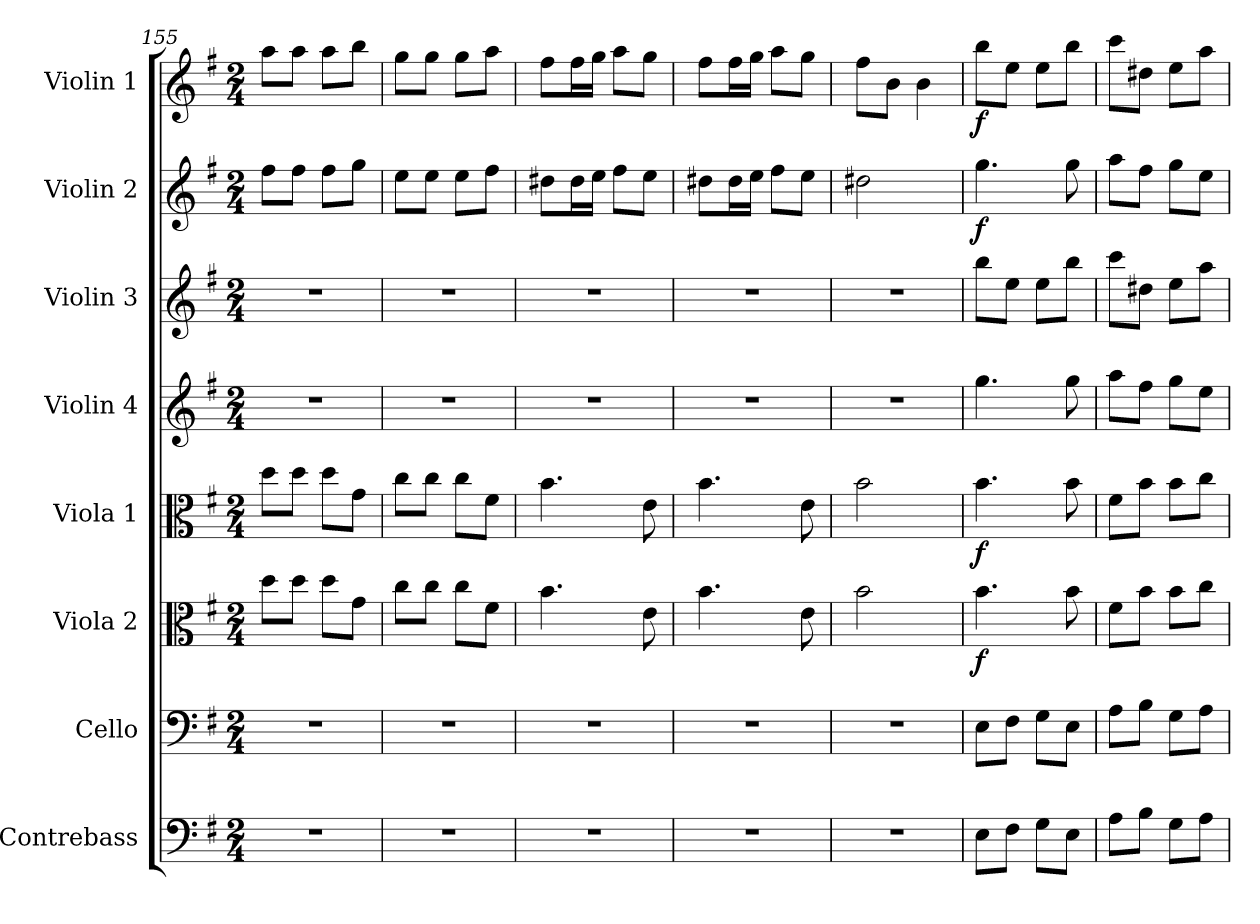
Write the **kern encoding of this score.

**kern	**kern	**kern	**dynam	**kern	**dynam	**kern	**kern	**kern	**dynam	**kern	**dynam
*part8	*part7	*part6	*part6	*part5	*part5	*part4	*part3	*part2	*part2	*part1	*part1
*staff8	*staff7	*staff6	*staff6	*staff5	*staff5	*staff4	*staff3	*staff2	*staff2	*staff1	*staff1
*I"Contrebass	*I"Cello	*I"Viola 2	*	*I"Viola 1	*	*I"Violin 4	*I"Violin 3	*I"Violin 2	*	*I"Violin 1	*
*I'Cb.	*	*I'Vla. 2	*	*I'Vla. 1	*	*I'Vln. 4	*I'Vln. 3	*I'Vln. 2	*	*I'Vln. 1	*
*clefF4	*clefF4	*clefC3	*	*clefC3	*	*clefG2	*clefG2	*clefG2	*	*clefG2	*
*ITrd7c12	*	*	*	*	*	*	*	*	*	*	*
*k[f#]	*k[f#]	*k[f#]	*	*k[f#]	*	*k[f#]	*k[f#]	*k[f#]	*	*k[f#]	*
*M2/4	*M2/4	*M2/4	*	*M2/4	*	*M2/4	*M2/4	*M2/4	*	*M2/4	*
=155	=155	=155	=155	=155	=155	=155	=155	=155	=155	=155	=155
2r	2r	8dd\L	.	8dd\L	.	2r	2r	8ff#\L	.	8aa\L	.
.	.	8dd\J	.	8dd\J	.	.	.	8ff#\J	.	8aa\J	.
.	.	8dd\L	.	8dd\L	.	.	.	8ff#\L	.	8aa\L	.
.	.	8g\J	.	8g\J	.	.	.	8gg\J	.	8bb\J	.
=156	=156	=156	=156	=156	=156	=156	=156	=156	=156	=156	=156
2r	2r	8cc\L	.	8cc\L	.	2r	2r	8ee\L	.	8gg\L	.
.	.	8cc\J	.	8cc\J	.	.	.	8ee\J	.	8gg\J	.
.	.	8cc\L	.	8cc\L	.	.	.	8ee\L	.	8gg\L	.
.	.	8f#\J	.	8f#\J	.	.	.	8ff#\J	.	8aa\J	.
=157	=157	=157	=157	=157	=157	=157	=157	=157	=157	=157	=157
2r	2r	4.b\	.	4.b\	.	2r	2r	8dd#X\L	.	8ff#\L	.
.	.	.	.	.	.	.	.	16dd#\L	.	16ff#\L	.
.	.	.	.	.	.	.	.	16ee\JJ	.	16gg\JJ	.
.	.	.	.	.	.	.	.	8ff#\L	.	8aa\L	.
.	.	8e\	.	8e\	.	.	.	8ee\J	.	8gg\J	.
=158	=158	=158	=158	=158	=158	=158	=158	=158	=158	=158	=158
2r	2r	4.b\	.	4.b\	.	2r	2r	8dd#X\L	.	8ff#\L	.
.	.	.	.	.	.	.	.	16dd#\L	.	16ff#\L	.
.	.	.	.	.	.	.	.	16ee\JJ	.	16gg\JJ	.
.	.	.	.	.	.	.	.	8ff#\L	.	8aa\L	.
.	.	8e\	.	8e\	.	.	.	8ee\J	.	8gg\J	.
=159	=159	=159	=159	=159	=159	=159	=159	=159	=159	=159	=159
2r	2r	2b\	.	2b\	.	2r	2r	2dd#X\	.	8ff#\L	.
.	.	.	.	.	.	.	.	.	.	8b\J	.
.	.	.	.	.	.	.	.	.	.	4b\	.
=160	=160	=160	=160	=160	=160	=160	=160	=160	=160	=160	=160
!	!	!	!LO:DY:b	!	!LO:DY:b	!	!	!	!LO:DY:b	!	!LO:DY:b
8EE\L	8E\L	4.b\	f	4.b\	f	4.gg\	8bb\L	4.gg\	f	8bb\L	f
8FF#\J	8F#\J	.	.	.	.	.	8ee\J	.	.	8ee\J	.
8GG\L	8G\L	.	.	.	.	.	8ee\L	.	.	8ee\L	.
8EE\J	8E\J	8b\	.	8b\	.	8gg\	8bb\J	8gg\	.	8bb\J	.
=161	=161	=161	=161	=161	=161	=161	=161	=161	=161	=161	=161
8AA\L	8A\L	8f#\L	.	8f#\L	.	8aa\L	8ccc\L	8aa\L	.	8ccc\L	.
8BB\J	8B\J	8b\J	.	8b\J	.	8ff#\J	8dd#X\J	8ff#\J	.	8dd#X\J	.
8GG\L	8G\L	8b\L	.	8b\L	.	8gg\L	8ee\L	8gg\L	.	8ee\L	.
8AA\J	8A\J	8cc\J	.	8cc\J	.	8ee\J	8aa\J	8ee\J	.	8aa\J	.
=	=	=	=	=	=	=	=	=	=	=	=
*-	*-	*-	*-	*-	*-	*-	*-	*-	*-	*-	*-
